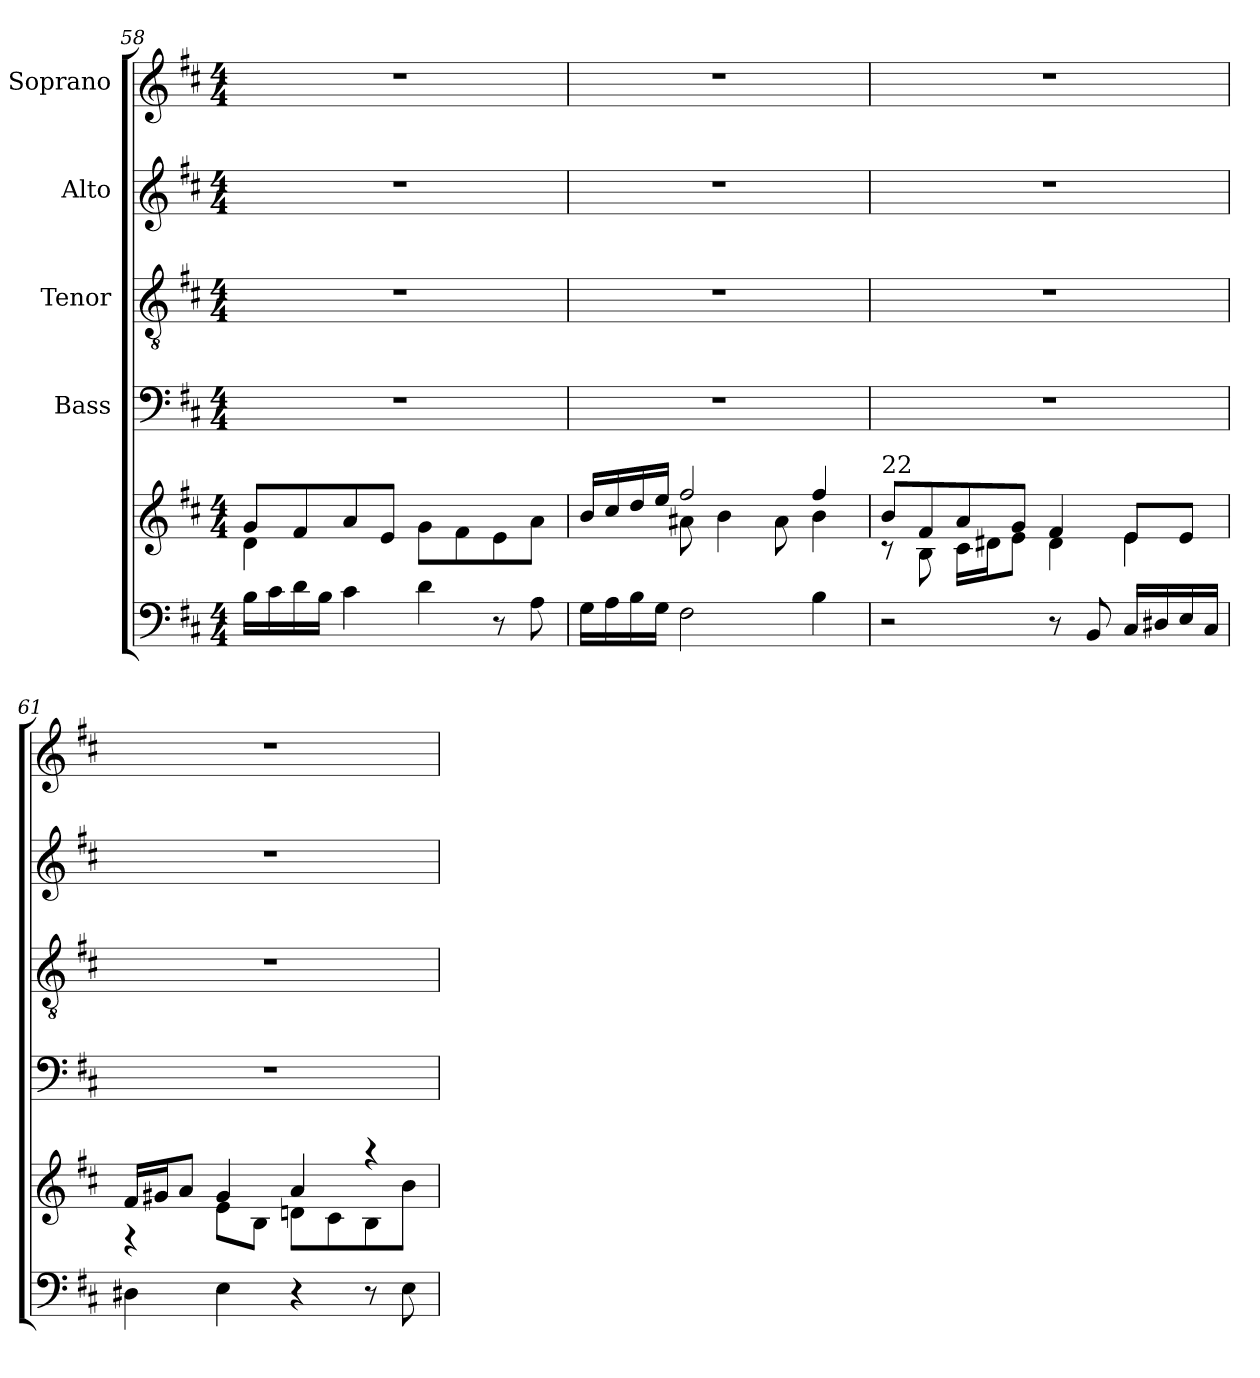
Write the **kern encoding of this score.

**kern	**kern	**kern	**kern	**kern	**kern
*part5	*part5	*part4	*part3	*part2	*part1
*staff6	*staff5	*staff4	*staff3	*staff2	*staff1
*	*	*I"Bass	*I"Tenor	*I"Alto	*I"Soprano
*clefF4	*clefG2	*clefF4	*clefGv2	*clefG2	*clefG2
*k[f#c#]	*k[f#c#]	*k[f#c#]	*k[f#c#]	*k[f#c#]	*k[f#c#]
*D:	*D:	*D:	*D:	*D:	*D:
*M4/4	*M4/4	*M4/4	*M4/4	*M4/4	*M4/4
=58	=58	=58	=58	=58	=58
*	*^	*	*	*	*
16B\LL	8g/L	4d\	1r	1r	1r	1r
16c#\	.	.	.	.	.	.
16d\	8f#/	.	.	.	.	.
16B\JJ	.	.	.	.	.	.
4c#\	8a/	8ryy	.	.	.	.
.	8e/J	8ryy	.	.	.	.
4d\	2ryy	8g\L	.	.	.	.
.	.	8f#\	.	.	.	.
8r	.	8e\	.	.	.	.
8A\	.	8a\J	.	.	.	.
=59	=59	=59	=59	=59	=59	=59
16G\LL	16b/LL	4b\yy	1r	1r	1r	1r
16A\	16cc#/	.	.	.	.	.
16B\	16dd/	.	.	.	.	.
16G\JJ	16ee/JJ	.	.	.	.	.
2F#\	2ff#/	8a#X\	.	.	.	.
.	.	4b\	.	.	.	.
.	.	8a#\	.	.	.	.
4B\	4ff#/	4b\	.	.	.	.
!!LO:LB:g=z
=60	=60	=60	=60	=60	=60	=60
!	!LO:TX:a:t=22	!	!	!	!	!
2r	8b/L	8rc	1r	1r	1r	1r
.	8f#/	8B\	.	.	.	.
.	8a/	16c#\LL	.	.	.	.
.	.	16d#X\J	.	.	.	.
.	8g/J	8e\J	.	.	.	.
8r	4f#/	4d#\	.	.	.	.
8BB/	.	.	.	.	.	.
16C#/LL	8e/L	4e\	.	.	.	.
16D#X/	.	.	.	.	.	.
16E/	8e/J	.	.	.	.	.
16C#/JJ	.	.	.	.	.	.
=61	=61	=61	=61	=61	=61	=61
4D#X\	16f#/LL	4rF	1r	1r	1r	1r
.	16g#X/J	.	.	.	.	.
.	8a/J	.	.	.	.	.
4E\	4g#/	8e\L	.	.	.	.
.	.	8B\J	.	.	.	.
4r	4a/	8dn\L	.	.	.	.
.	.	8c#\	.	.	.	.
8r	4raa	8B\	.	.	.	.
8E\	.	8b\J	.	.	.	.
*	*v	*v	*	*	*	*
=	=	=	=	=	=
*-	*-	*-	*-	*-	*-
